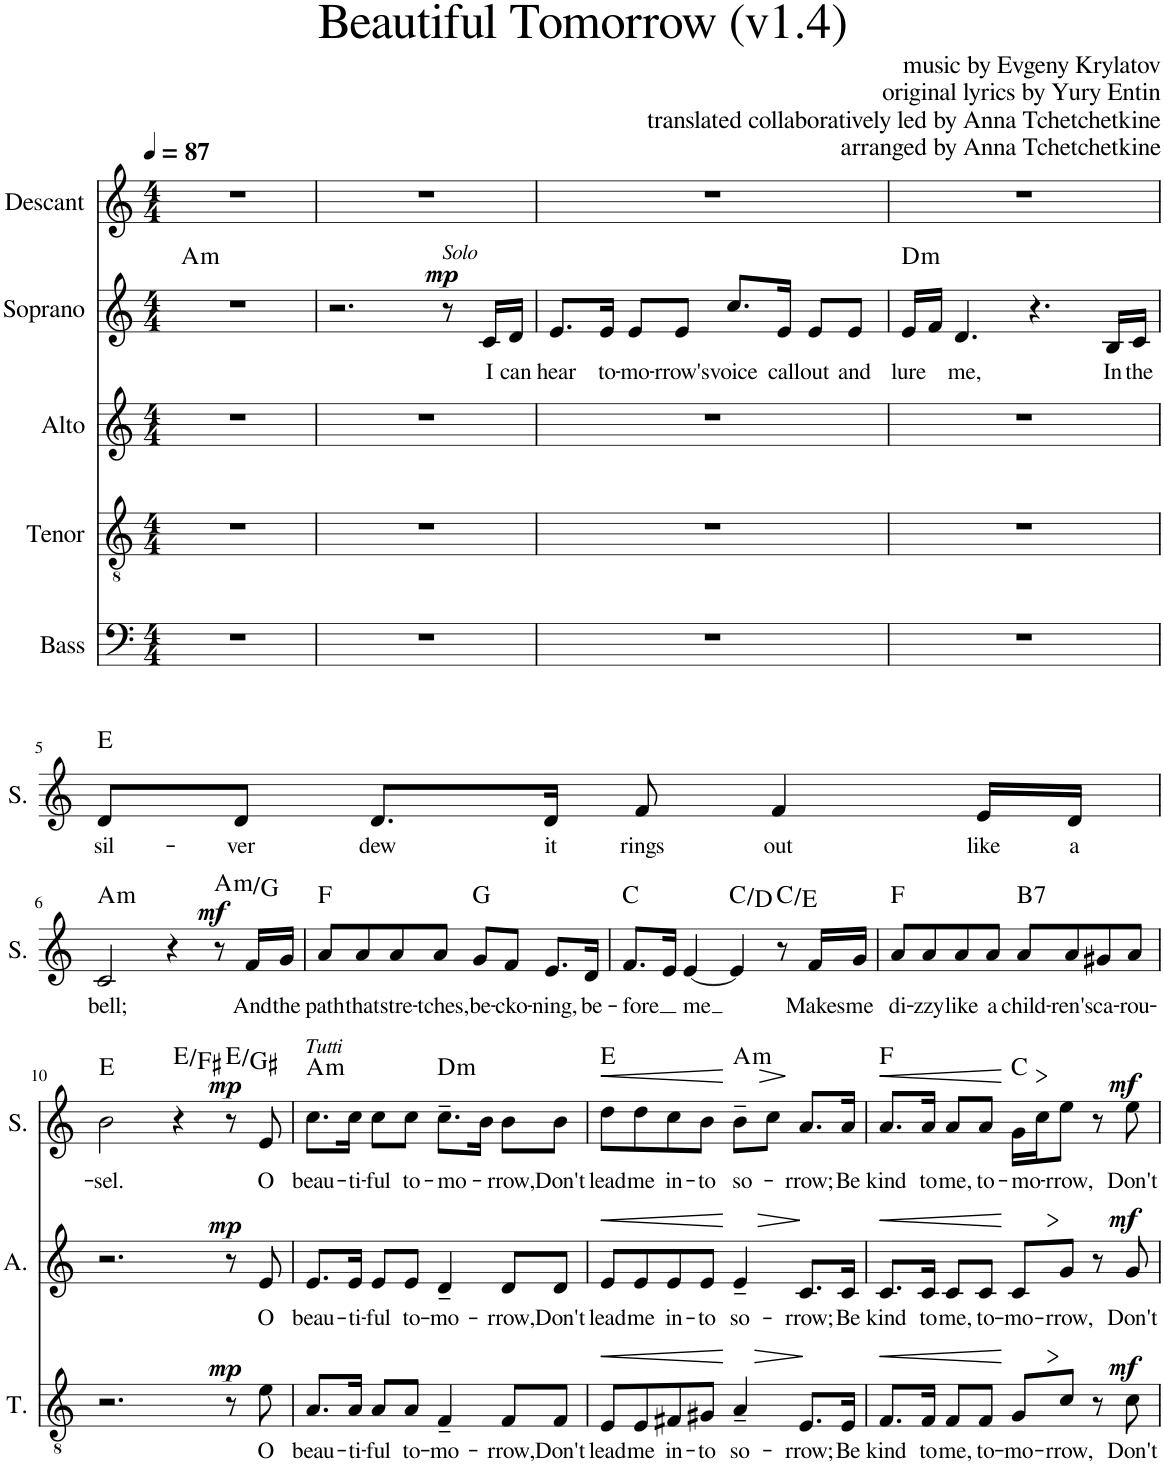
**kern	**kern	**text	**dynam	**kern	**text	**dynam	**kern	**text	**dynam	**harte	**kern
*part5	*part4	*part4	*part4	*part3	*part3	*part3	*part2	*part2	*part2	*part2	*part1
*staff5	*staff4	*staff4	*staff4	*staff3	*staff3	*staff3	*staff2	*staff2	*staff2	*	*staff1
*I"Bass	*I"Tenor	*	*	*I"Alto	*	*	*I"Soprano	*	*	*	*I"Descant
*I'B.	*I'T.	*	*	*I'A.	*	*	*I'S.	*	*	*	*I'D.
*clefF4	*clefGv2	*	*	*clefG2	*	*	*clefG2	*	*	*	*clefG2
*k[]	*k[]	*	*	*k[]	*	*	*k[]	*	*	*	*k[]
*M4/4	*M4/4	*	*	*M4/4	*	*	*M4/4	*	*	*	*M4/4
*MM87	*MM87	*	*	*MM87	*	*	*MM87	*	*	*	*MM87
=1	=1	=1	=1	=1	=1	=1	=1	=1	=1	=1	=1
!	!	!	!	!	!	!	!	!	!	!LO:H:kt=m	!
1r	1r	.	.	1r	.	.	1r	.	.	A:min	1r
=2	=2	=2	=2	=2	=2	=2	=2	=2	=2	=2	=2
*	*	*	*	*	*	*	*	*	*	*	*^
1r	1r	.	.	1r	.	.	2.r	.	.	.	1r	2.ryy
!	!	!	!	!	!	!	!	!	!	!	!	!LO:TX:b:i:t=Solo
!	!	!	!	!	!	!	!	!	!LO:DY:a	!	!	!
.	.	.	.	.	.	.	8r	.	mp	.	.	4ryy
!	!	!	!	!	!	!	!	!LO:LY:b	!	!	!	!
.	.	.	.	.	.	.	16c/LL	I	.	.	.	.
!	!	!	!	!	!	!	!	!LO:LY:b	!	!	!	!
.	.	.	.	.	.	.	16d/JJ	can	.	.	.	.
=3	=3	=3	=3	=3	=3	=3	=3	=3	=3	=3	=3	=3
!	!	!	!	!	!	!	!	!LO:LY:b	!	!	!	!
*	*	*	*	*	*	*	*	*	*	*	*v	*v
1r	1r	.	.	1r	.	.	8.e/L	hear	.	.	1r
!	!	!	!	!	!	!	!	!LO:LY:b	!	!	!
.	.	.	.	.	.	.	16e/Jk	to-	.	.	.
!	!	!	!	!	!	!	!	!LO:LY:b	!	!	!
.	.	.	.	.	.	.	8e/L	-mo-	.	.	.
!	!	!	!	!	!	!	!	!LO:LY:b	!	!	!
.	.	.	.	.	.	.	8e/J	-rrow's	.	.	.
!	!	!	!	!	!	!	!	!LO:LY:b	!	!	!
.	.	.	.	.	.	.	8.cc/L	voice	.	.	.
!	!	!	!	!	!	!	!	!LO:LY:b	!	!	!
.	.	.	.	.	.	.	16e/Jk	call	.	.	.
!	!	!	!	!	!	!	!	!LO:LY:b	!	!	!
.	.	.	.	.	.	.	8e/L	out	.	.	.
!	!	!	!	!	!	!	!	!LO:LY:b	!	!	!
.	.	.	.	.	.	.	8e/J	and	.	.	.
=4	=4	=4	=4	=4	=4	=4	=4	=4	=4	=4	=4
!	!	!	!	!	!	!	!	!LO:LY:b	!	!LO:H:kt=m	!
1r	1r	.	.	1r	.	.	16e/LL	lure	.	D:min	1r
.	.	.	.	.	.	.	16f/JJ	.	.	.	.
!	!	!	!	!	!	!	!	!LO:LY:b	!	!	!
.	.	.	.	.	.	.	4.d/	me,	.	.	.
.	.	.	.	.	.	.	4.r	.	.	.	.
!	!	!	!	!	!	!	!	!LO:LY:b	!	!	!
.	.	.	.	.	.	.	16B/LL	In	.	.	.
!	!	!	!	!	!	!	!	!LO:LY:b	!	!	!
.	.	.	.	.	.	.	16c/JJ	the	.	.	.
!!LO:LB:g=z
=5	=5	=5	=5	=5	=5	=5	=5	=5	=5	=5	=5
!	!	!	!	!	!	!	!	!LO:LY:b	!	!	!
1r	1r	.	.	1r	.	.	8d/L	sil-	.	E:maj	1r
!	!	!	!	!	!	!	!	!LO:LY:b	!	!	!
.	.	.	.	.	.	.	8d/J	-ver	.	.	.
!	!	!	!	!	!	!	!	!LO:LY:b	!	!	!
.	.	.	.	.	.	.	8.d/L	dew	.	.	.
!	!	!	!	!	!	!	!	!LO:LY:b	!	!	!
.	.	.	.	.	.	.	16d/Jk	it	.	.	.
!	!	!	!	!	!	!	!	!LO:LY:b	!	!	!
.	.	.	.	.	.	.	8f/	rings	.	.	.
!	!	!	!	!	!	!	!	!LO:LY:b	!	!	!
.	.	.	.	.	.	.	4f/	out	.	.	.
!	!	!	!	!	!	!	!	!LO:LY:b	!	!	!
.	.	.	.	.	.	.	16e/LL	like	.	.	.
!	!	!	!	!	!	!	!	!LO:LY:b	!	!	!
.	.	.	.	.	.	.	16d/JJ	a	.	.	.
!!LO:LB:g=z
=6	=6	=6	=6	=6	=6	=6	=6	=6	=6	=6	=6
!	!	!	!	!	!	!	!	!LO:LY:b	!	!LO:H:kt=m	!
1r	1r	.	.	1r	.	.	2c/	bell;	.	A:min	1r
.	.	.	.	.	.	.	4r	.	.	.	.
!	!	!	!	!	!	!	!	!	!LO:DY:a	!LO:H:kt=m	!
.	.	.	.	.	.	.	8r	.	mf	A:min/b7	.
!	!	!	!	!	!	!	!	!LO:LY:b	!	!	!
.	.	.	.	.	.	.	16f/LL	And	.	.	.
!	!	!	!	!	!	!	!	!LO:LY:b	!	!	!
.	.	.	.	.	.	.	16g/JJ	the	.	.	.
=7	=7	=7	=7	=7	=7	=7	=7	=7	=7	=7	=7
!	!	!	!	!	!	!	!	!LO:LY:b	!	!	!
1r	1r	.	.	1r	.	.	8a/L	path	.	F:maj	1r
!	!	!	!	!	!	!	!	!LO:LY:b	!	!	!
.	.	.	.	.	.	.	8a/	that	.	.	.
!	!	!	!	!	!	!	!	!LO:LY:b	!	!	!
.	.	.	.	.	.	.	8a/	stre-	.	.	.
!	!	!	!	!	!	!	!	!LO:LY:b	!	!	!
.	.	.	.	.	.	.	8a/J	-tches,	.	.	.
!	!	!	!	!	!	!	!	!LO:LY:b	!	!	!
.	.	.	.	.	.	.	8g/L	be-	.	G:maj	.
!	!	!	!	!	!	!	!	!LO:LY:b	!	!	!
.	.	.	.	.	.	.	8f/J	-cko-	.	.	.
!	!	!	!	!	!	!	!	!LO:LY:b	!	!	!
.	.	.	.	.	.	.	8.e/L	-ning,	.	.	.
!	!	!	!	!	!	!	!	!LO:LY:b	!	!	!
.	.	.	.	.	.	.	16d/Jk	be-	.	.	.
=8	=8	=8	=8	=8	=8	=8	=8	=8	=8	=8	=8
!	!	!	!	!	!	!	!	!LO:LY:b	!	!	!
1r	1r	.	.	1r	.	.	8.f/L	-fore	.	C:maj	1r
.	.	.	.	.	.	.	16e/Jk	.	.	.	.
!	!	!	!	!	!	!	!	!LO:LY:b	!	!	!
.	.	.	.	.	.	.	[4e/	me	.	.	.
.	.	.	.	.	.	.	4e/]	.	.	C:maj/2	.
.	.	.	.	.	.	.	8r	.	.	C:maj/3	.
!	!	!	!	!	!	!	!	!LO:LY:b	!	!	!
.	.	.	.	.	.	.	16f/LL	Makes	.	.	.
!	!	!	!	!	!	!	!	!LO:LY:b	!	!	!
.	.	.	.	.	.	.	16g/JJ	me	.	.	.
=9	=9	=9	=9	=9	=9	=9	=9	=9	=9	=9	=9
!	!	!	!	!	!	!	!	!LO:LY:b	!	!	!
1r	1r	.	.	1r	.	.	8a/L	di-	.	F:maj	1r
!	!	!	!	!	!	!	!	!LO:LY:b	!	!	!
.	.	.	.	.	.	.	8a/	-zzy	.	.	.
!	!	!	!	!	!	!	!	!LO:LY:b	!	!	!
.	.	.	.	.	.	.	8a/	like	.	.	.
!	!	!	!	!	!	!	!	!LO:LY:b	!	!	!
.	.	.	.	.	.	.	8a/J	a	.	.	.
!	!	!	!	!	!	!	!	!LO:LY:b	!	!LO:H:kt=7	!
.	.	.	.	.	.	.	8a/L	child-	.	B:7	.
!	!	!	!	!	!	!	!	!LO:LY:b	!	!	!
.	.	.	.	.	.	.	8a/	-ren's	.	.	.
!	!	!	!	!	!	!	!	!LO:LY:b	!	!	!
.	.	.	.	.	.	.	8g#X/	ca-	.	.	.
!	!	!	!	!	!	!	!	!LO:LY:b	!	!	!
.	.	.	.	.	.	.	8a/J	-rou-	.	.	.
!!LO:LB:g=z
=10	=10	=10	=10	=10	=10	=10	=10	=10	=10	=10	=10
!	!	!	!	!	!	!	!	!LO:LY:b	!	!	!
1r	2.r	.	.	2.r	.	.	2b\	-sel.	.	E:maj	1r
.	.	.	.	.	.	.	4r	.	.	E:maj/2	.
!	!	!	!LO:DY:a	!	!	!LO:DY:a	!	!	!LO:DY:a	!	!
.	8r	.	mp	8r	.	mp	8r	.	mp	E:maj/3	.
!	!	!LO:LY:b	!	!	!LO:LY:b	!	!	!LO:LY:b	!	!	!
.	8e\	O	.	8e/	O	.	8e/	O	.	.	.
=11	=11	=11	=11	=11	=11	=11	=11	=11	=11	=11	=11
!	!	!	!	!	!	!	!LO:TX:a:i:t=Tutti	!	!	!	!
!	!	!LO:LY:b	!	!	!LO:LY:b	!	!	!LO:LY:b	!	!LO:H:kt=m	!
1r	8.A/L	beau-	.	8.e/L	beau-	.	8.cc\L	beau-	.	A:min	1r
!	!	!LO:LY:b	!	!	!LO:LY:b	!	!	!LO:LY:b	!	!	!
.	16A/Jk	-ti-	.	16e/Jk	-ti-	.	16cc\Jk	-ti-	.	.	.
!	!	!LO:LY:b	!	!	!LO:LY:b	!	!	!LO:LY:b	!	!	!
.	8A/L	-ful	.	8e/L	-ful	.	8cc\L	-ful	.	.	.
!	!	!LO:LY:b	!	!	!LO:LY:b	!	!	!LO:LY:b	!	!	!
.	8A/J	to-	.	8e/J	to-	.	8cc\J	to-	.	.	.
!	!	!LO:LY:b	!	!	!LO:LY:b	!	!	!LO:LY:b	!	!LO:H:kt=m	!
.	4F~/	-mo-	.	4d~/	-mo-	.	8.cc~\L	-mo-	.	D:min	.
.	.	.	.	.	.	.	16b\Jk	.	.	.	.
!	!	!LO:LY:b	!	!	!LO:LY:b	!	!	!LO:LY:b	!	!	!
.	8F/L	-rrow,	.	8d/L	-rrow,	.	8b\L	-rrow,	.	.	.
!	!	!LO:LY:b	!	!	!LO:LY:b	!	!	!LO:LY:b	!	!	!
.	8F/J	Don't	.	8d/J	Don't	.	8b\J	Don't	.	.	.
=12	=12	=12	=12	=12	=12	=12	=12	=12	=12	=12	=12
!	!	!LO:LY:b	!LO:HP:b	!	!LO:LY:b	!LO:HP:b	!	!LO:LY:b	!LO:HP:b	!	!
1r	8E/L	lead	<	8e/L	lead	<	8dd\L	lead	<	E:maj	1r
!	!	!LO:LY:b	!	!	!LO:LY:b	!	!	!LO:LY:b	!	!	!
.	8E/	me	.	8e/	me	.	8dd\	me	.	.	.
!	!	!LO:LY:b	!	!	!LO:LY:b	!	!	!LO:LY:b	!	!	!
.	8F#X/	in-	.	8e/	in-	.	8cc\	in-	.	.	.
!	!	!LO:LY:b	!	!	!LO:LY:b	!	!	!LO:LY:b	!	!	!
.	8G#X/J	-to	.	8e/J	-to	.	8b\J	-to	.	.	.
!	!	!LO:LY:b	!LO:HP:n=1:b	!	!LO:LY:b	!LO:HP:n=1:b	!	!LO:LY:b	!LO:HP:n=1:b	!LO:H:kt=m	!
.	4A~/	so-	[ >	4e~/	so-	[ >	8b~\L	so-	[ >	A:min	.
.	.	.	.	.	.	.	8cc\J	.	.	.	.
!	!	!LO:LY:b	!	!	!LO:LY:b	!	!	!LO:LY:b	!	!	!
.	8.E/L	-rrow;	.	8.c/L	-rrow;	.	8.a/L	-rrow;	.	.	.
!	!	!LO:LY:b	!	!	!LO:LY:b	!	!	!LO:LY:b	!	!	!
.	16E/Jk	Be	.	16c/Jk	Be	.	16a/Jk	Be	.	.	.
.	.	.	]	.	.	]	.	.	]	.	.
=13	=13	=13	=13	=13	=13	=13	=13	=13	=13	=13	=13
!	!	!LO:LY:b	!LO:HP:b	!	!LO:LY:b	!LO:HP:b	!	!LO:LY:b	!LO:HP:b	!	!
1r	8.F/L	kind	<	8.c/L	kind	<	8.a/L	kind	<	F:maj	1r
!	!	!LO:LY:b	!	!	!LO:LY:b	!	!	!LO:LY:b	!	!	!
.	16F/Jk	to	.	16c/Jk	to	.	16a/Jk	to	.	.	.
!	!	!LO:LY:b	!	!	!LO:LY:b	!	!	!LO:LY:b	!	!	!
.	8F/L	me,	.	8c/L	me,	.	8a/L	me,	.	.	.
!	!	!LO:LY:b	!	!	!LO:LY:b	!	!	!LO:LY:b	!	!	!
.	8F/J	to-	.	8c/J	to-	.	8a/J	to-	.	.	.
!	!	!LO:LY:b	!LO:HP:n=1:b	!	!LO:LY:b	!LO:HP:n=1:b	!	!LO:LY:b	!LO:HP:n=1:b	!	!
.	8G/L	-mo-	[ >	8c/L	-mo-	[ >	16g\LL	-mo-	[ >	C:maj	.
.	.	.	.	.	.	.	16cc\J	.	.	.	.
!	!	!LO:LY:b	!	!	!LO:LY:b	!	!	!LO:LY:b	!	!	!
.	8c/J	-rrow,	.	8g/J	-rrow,	.	8ee\J	-rrow,	.	.	.
.	8r	.	.	8r	.	.	8r	.	.	.	.
!	!	!LO:LY:b	!LO:DY:a	!	!LO:LY:b	!LO:DY:a	!	!LO:LY:b	!LO:DY:a	!	!
.	8c\	Don't	mf	8g/	Don't	mf	8ee\	Don't	mf	.	.
.	.	.	]	.	.	]	.	.	]	.	.
=	=	=	=	=	=	=	=	=	=	=	=
*-	*-	*-	*-	*-	*-	*-	*-	*-	*-	*-	*-
